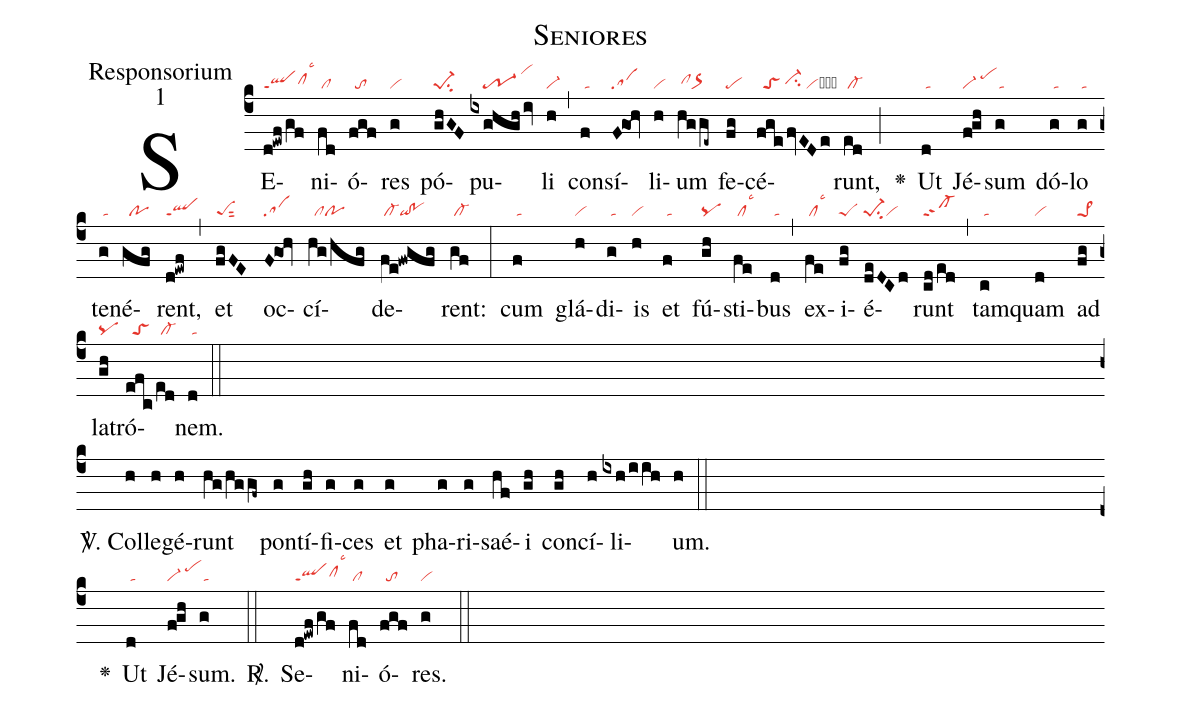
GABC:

name:Seniores;
office-part:Responsorium;
mode:1;
nabc-lines: 1;
%%
(c4) SE(d!ewf/gf|qlppt1clhhlsc3)ni(fd|/cl)ó(fgf|//to)res(g|vi) pó(ghGF|pe-1su2)pu(ixghgh/iv|////tr-1/vihl)li(h|vi-) (,)
con(f|/ta)sí(F!go!hv|sa)li(h|vi)um(hgge~|/clhhor>) fe(fg|pe)cé(fge/fvEDe|//toS/ci-hh/vih)runt,(ed|/cl-) (;)

<v>\greheightstar</v>() Ut(d|/ta) Jé(f!gh|vi-/pehj)sum(g|/ta) dó(g|/ta)lo(g|/ta) te(g|/ta)né(gfg|//po)rent,(d!ewf|qlppt1) (,)
et(fgFE|peSsut2) oc(F!go!hv|sa)cí(hg/hfg|//clpo)de(fe!fwgfg|/cl-qi!po)rent:(gf|/cl-) (:)
cum(f|/ta) glá(h|vi)di(g|/ta)is(h|vi) et(f|/ta) fú(gh|pq)sti(fe|/cllsc3)bus(d|/ta) (,)
ex(fe|/cllsc3)i(fg|peS)é(deDCd|pe-1su2vi)runt(cd/ed|cl-ppt2) (,) tam(c|/ta)quam(d|vi) ad(fg|pe>1) la(gh|pq)tró(efc/ed|//toS///cl-)nem.(d|/ta) (::Z)

<sp>V/</sp>. Col(h)le(h)gé(h)runt(hg/hggf~) pon(g)tí(gh)fi(g)ces(g) et(g) pha(g)ri(g)saé(hf)i(gh) con(gh)cí(h)li(ixh/iih)um.(h) (::Z)

<v>\greheightstar</v>() Ut(d|/ta) Jé(f!gh|vi-/pehj)sum.(g|/ta) <sp>R/</sp>.(::) Se(d!ewf/gf|qlppt1clhhlsc3)ni(fd|/cl)ó(fgf|//to)res.(g////|vi) (::)
